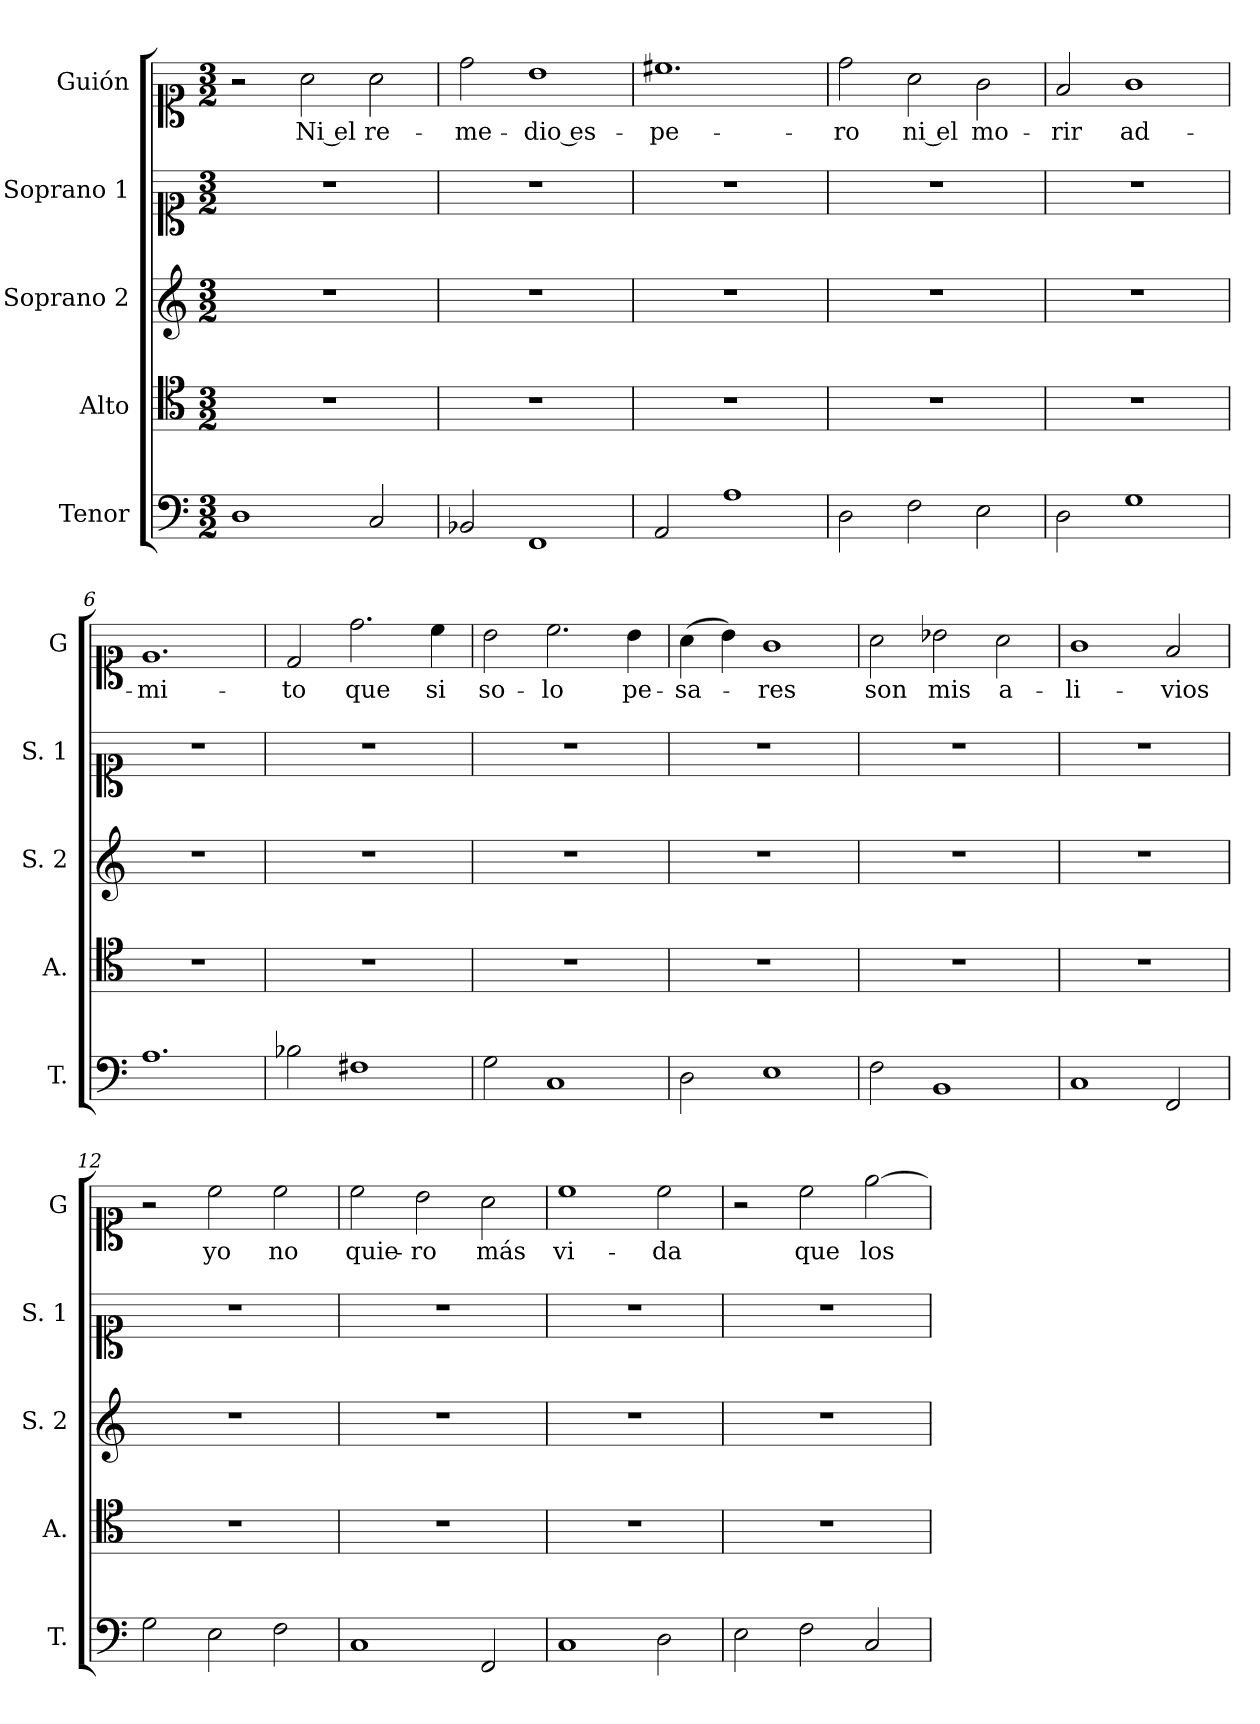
**kern	**kern	**kern	**kern	**kern	**text
*part5	*part4	*part3	*part2	*part1	*part1
*staff5	*staff4	*staff3	*staff2	*staff1	*staff1
*I"Tenor	*I"Alto	*I"Soprano 2	*I"Soprano 1	*I"Guión	*
*I'T.	*I'A.	*I'S. 2	*I'S. 1	*I'G	*
*clefF4	*clefC4	*clefG2	*clefC1	*clefC1	*
*M3/2	*M3/2	*M3/2	*M3/2	*M3/2	*
=1	=1	=1	=1	=1	=1
1D	1.r	1.r	1.r	2r	.
.	.	.	.	2a	Ni el
2C	.	.	.	2a	re-
=2	=2	=2	=2	=2	=2
2BB-X	1.r	1.r	1.r	2dd	-me-
1FF	.	.	.	1b	-dio es-
=3	=3	=3	=3	=3	=3
2AA	1.r	1.r	1.r	1.cc#X	-pe-
1A	.	.	.	.	.
=4	=4	=4	=4	=4	=4
2D	1.r	1.r	1.r	2dd	-ro
2F	.	.	.	2a	ni el
2E	.	.	.	2g	mo-
=5	=5	=5	=5	=5	=5
2D	1.r	1.r	1.r	2f	-rir
1G	.	.	.	1g	ad-
=6	=6	=6	=6	=6	=6
1.A	1.r	1.r	1.r	1.e	-mi-
=7	=7	=7	=7	=7	=7
2B-X	1.r	1.r	1.r	2d	-to
1F#X	.	.	.	2.dd	que
.	.	.	.	4cc	si
=8	=8	=8	=8	=8	=8
2G	1.r	1.r	1.r	2b	so-
1C	.	.	.	2.cc	-lo
.	.	.	.	4b	pe-
=9	=9	=9	=9	=9	=9
2D	1.r	1.r	1.r	(4a	-sa-
.	.	.	.	4b)	.
1E	.	.	.	1g	-res
=10	=10	=10	=10	=10	=10
2F	1.r	1.r	1.r	2a	son
1BB	.	.	.	2b-X	mis
.	.	.	.	2a	a-
=11	=11	=11	=11	=11	=11
1C	1.r	1.r	1.r	1g	-li-
2FF	.	.	.	2f	-vios
=12	=12	=12	=12	=12	=12
2G	1.r	1.r	1.r	2r	.
2E	.	.	.	2cc	yo
2F	.	.	.	2cc	no
=13	=13	=13	=13	=13	=13
1C	1.r	1.r	1.r	2cc	quie-
.	.	.	.	2b	-ro
2FF	.	.	.	2a	más
=14	=14	=14	=14	=14	=14
1C	1.r	1.r	1.r	1cc	vi-
2D	.	.	.	2cc	-da
=15	=15	=15	=15	=15	=15
2E	1.r	1.r	1.r	2r	.
2F	.	.	.	2cc	que
2C	.	.	.	[2ee	los
=	=	=	=	=	=
*-	*-	*-	*-	*-	*-
